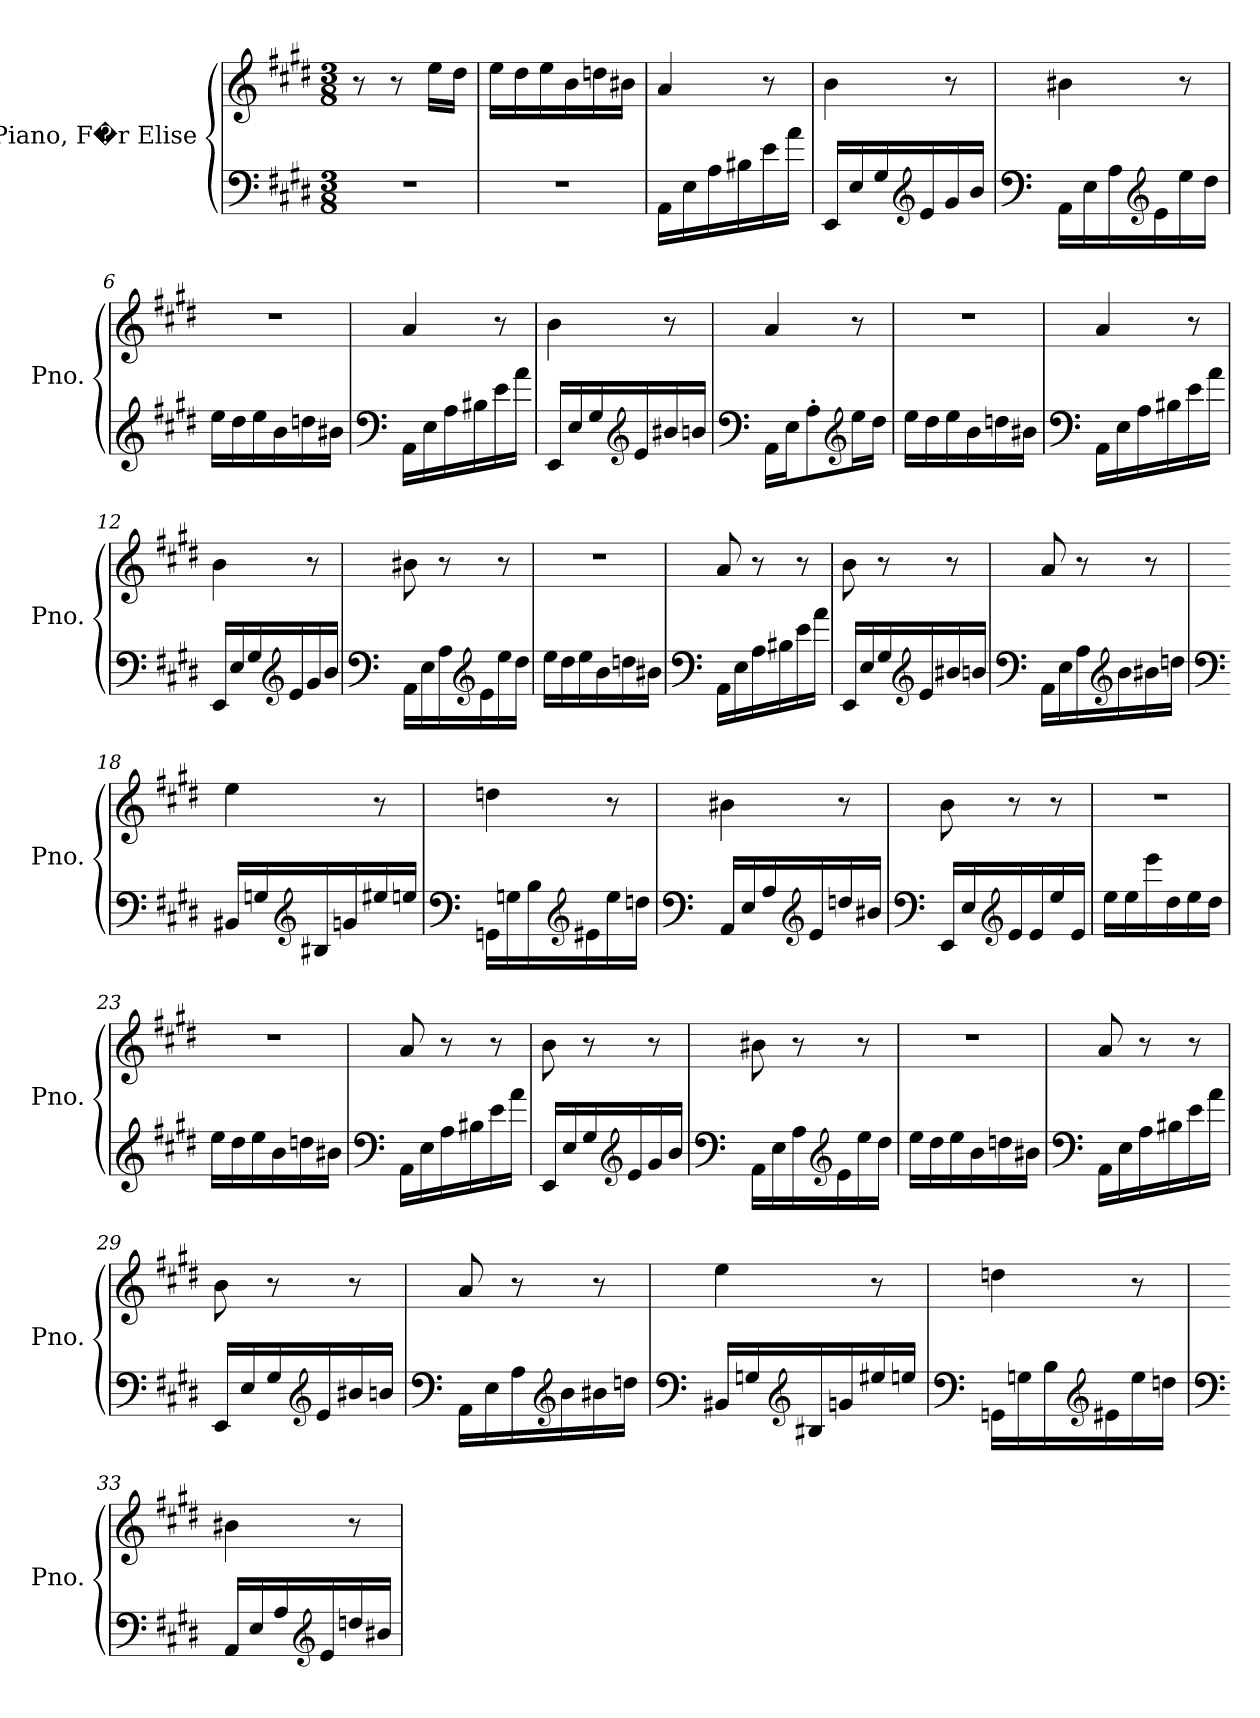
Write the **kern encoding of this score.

**kern	**kern
*part1	*part1
*staff2	*staff1
*I"Piano, F�r Elise	*
*I'Pno.	*
*clefF4	*clefG2
*k[f#c#g#d#]	*k[f#c#g#d#]
*M3/8	*M3/8
*MM70	*MM70
=1	=1
4.r	8r
.	8r
.	16ee\LL
.	16dd#\JJ
=2	=2
4.r	16ee\LL
.	16dd#\
.	16ee\
.	16b\
.	16ddn\
.	16b#X\JJ
=3	=3
16AA\LL	4a/
16E\	.
16A\	.
16B#X\	.
16e\	8r
16a\JJ	.
=4	=4
16EE/LL	4b\
16E/	.
16G#/	.
*clefG2	*
16e/	.
16g#/	8r
16b/JJ	.
=5	=5
*clefF4	*
16AA\LL	4b#X\
16E\	.
16A\	.
*clefG2	*
16e\	.
16ee\	8r
16dd#\JJ	.
!!LO:LB:g=z
=6	=6
16ee\LL	4.r
16dd#\	.
16ee\	.
16b\	.
16ddn\	.
16b#X\JJ	.
=7	=7
*clefF4	*
16AA\LL	4a/
16E\	.
16A\	.
16B#X\	.
16e\	8r
16a\JJ	.
=8	=8
16EE/LL	4b\
16E/	.
16G#/	.
*clefG2	*
16e/	.
16b#X/	8r
16bn/JJ	.
=9	=9
*clefF4	*
16AA\LL	4a/
16E\J	.
8A'\	.
*clefG2	*
16ee\L	8r
16dd#\JJ	.
=10	=10
16ee\LL	4.r
16dd#\	.
16ee\	.
16b\	.
16ddn\	.
16b#X\JJ	.
!!LO:LB:g=z
=11	=11
*clefF4	*
16AA\LL	4a/
16E\	.
16A\	.
16B#X\	.
16e\	8r
16a\JJ	.
=12	=12
16EE/LL	4b\
16E/	.
16G#/	.
*clefG2	*
16e/	.
16g#/	8r
16b/JJ	.
=13	=13
*clefF4	*
16AA\LL	8b#X\
16E\	.
16A\	8r
*clefG2	*
16e\	.
16ee\	8r
16dd#\JJ	.
=14	=14
16ee\LL	4.r
16dd#\	.
16ee\	.
16b\	.
16ddn\	.
16b#X\JJ	.
=15	=15
*clefF4	*
16AA\LL	8a/
16E\	.
16A\	8r
16B#X\	.
16e\	8r
16a\JJ	.
!!LO:LB:g=z
=16	=16
16EE/LL	8b\
16E/	.
16G#/	8r
*clefG2	*
16e/	.
16b#X/	8r
16bn/JJ	.
=17	=17
*clefF4	*
16AA\LL	8a/
16E\	.
16A\	8r
*clefG2	*
16b\	.
16b#X\	8r
16ddn\JJ	.
=18	=18
*clefF4	*
16BB#X/LL	4ee\
16Gn/	.
*clefG2	*
16B#X/	.
16gn/	.
16ee#X/	8r
16een/JJ	.
=19	=19
*clefF4	*
16GGn\LL	4ddn\
16Gn\	.
16B\	.
*clefG2	*
16e#X\	.
16ee\	8r
16ddn\JJ	.
!!LO:LB:g=z
=20	=20
*clefF4	*
16AA/LL	4b#X\
16E/	.
16A/	.
*clefG2	*
16e/	.
16ddn/	8r
16b#X/JJ	.
=21	=21
*clefF4	*
16EE/LL	8b\
16E/	.
*clefG2	*
16e/	8r
16e/	.
16ee/	8r
16e/JJ	.
=22	=22
16ee\LL	4.r
16ee\	.
16eee\	.
16dd#\	.
16ee\	.
16dd#\JJ	.
=23	=23
16ee\LL	4.r
16dd#\	.
16ee\	.
16b\	.
16ddn\	.
16b#X\JJ	.
=24	=24
*clefF4	*
16AA\LL	8a/
16E\	.
16A\	8r
16B#X\	.
16e\	8r
16a\JJ	.
!!LO:LB:g=z
=25	=25
16EE/LL	8b\
16E/	.
16G#/	8r
*clefG2	*
16e/	.
16g#/	8r
16b/JJ	.
=26	=26
*clefF4	*
16AA\LL	8b#X\
16E\	.
16A\	8r
*clefG2	*
16e\	.
16ee\	8r
16dd#\JJ	.
=27	=27
16ee\LL	4.r
16dd#\	.
16ee\	.
16b\	.
16ddn\	.
16b#X\JJ	.
=28	=28
*clefF4	*
16AA\LL	8a/
16E\	.
16A\	8r
16B#X\	.
16e\	8r
16a\JJ	.
=29	=29
16EE/LL	8b\
16E/	.
16G#/	8r
*clefG2	*
16e/	.
16b#X/	8r
16bn/JJ	.
!!LO:PB:g=z
=30	=30
*clefF4	*
16AA\LL	8a/
16E\	.
16A\	8r
*clefG2	*
16b\	.
16b#X\	8r
16ddn\JJ	.
=31	=31
*clefF4	*
16BB#X/LL	4ee\
16Gn/	.
*clefG2	*
16B#X/	.
16gn/	.
16ee#X/	8r
16een/JJ	.
=32	=32
*clefF4	*
16GGn\LL	4ddn\
16Gn\	.
16B\	.
*clefG2	*
16e#X\	.
16ee\	8r
16ddn\JJ	.
=33	=33
*clefF4	*
16AA/LL	4b#X\
16E/	.
16A/	.
*clefG2	*
16e/	.
16ddn/	8r
16b#X/JJ	.
=	=
*-	*-
